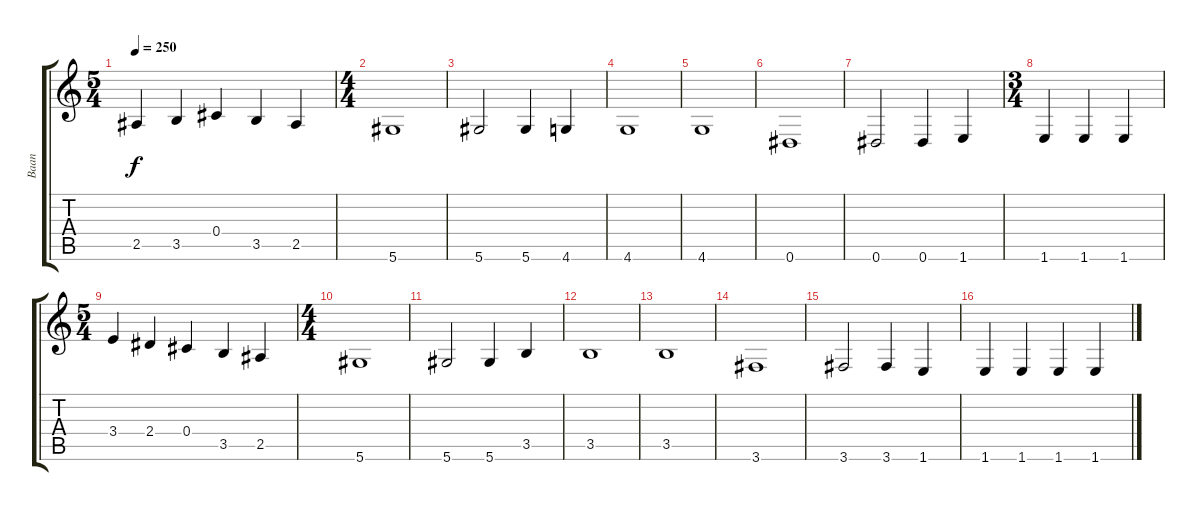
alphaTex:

\track ("Baan" "Baan") {instrument electricbassfinger}
\staff {score tabs}
\tuning (Eb4 Bb3 Gb3 Db3 Ab2 Eb2) {hide}
\ts (5 4)
\tempo 250
\clef g2
\ks c
2.5.4{dy f} 3.5.4 0.4.4 3.5.4 2.5.4 |
\ts (4 4)
5.6.1 |
5.6.2 5.6.4 4.6.4 |
4.6.1 |
4.6.1 |
0.6.1 |
0.6.2 0.6.4 1.6.4 |
\ts (3 4)
1.6.4 1.6.4 1.6.4 |
\ts (5 4)
3.4.4 2.4.4 0.4.4 3.5.4 2.5.4 |
\ts (4 4)
5.6.1 |
5.6.2 5.6.4 3.5.4 |
3.5.1 |
3.5.1 |
3.6.1 |
3.6.2 3.6.4 1.6.4 |
1.6.4 1.6.4 1.6.4 1.6.4
